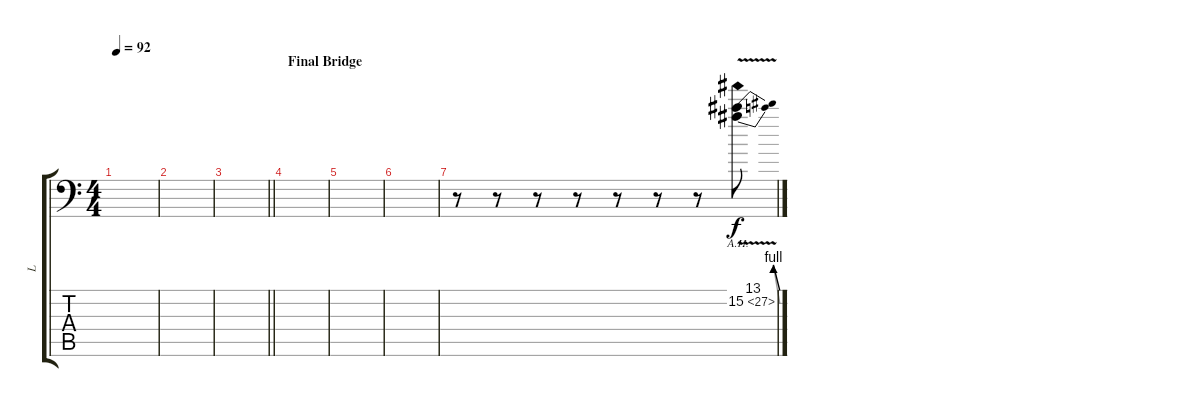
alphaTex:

\track ("L" "L") {instrument distortionguitar}
\staff {score tabs}
\tuning (C4 G3 Eb3 Bb2 F2 Bb1) {hide}
\ts (4 4)
\tempo 92
\clef f4
\ks c
|
|
\barLineRight lightlight
|
\section ("" "Final Bridge")
|
|
|
r.8 r.8 r.8 r.8 r.8 r.8 r.8 (13.1{be (bend 0 0 60 4) v} 15.2{be (bend 0 0 60 4) ah 12 v}).8
